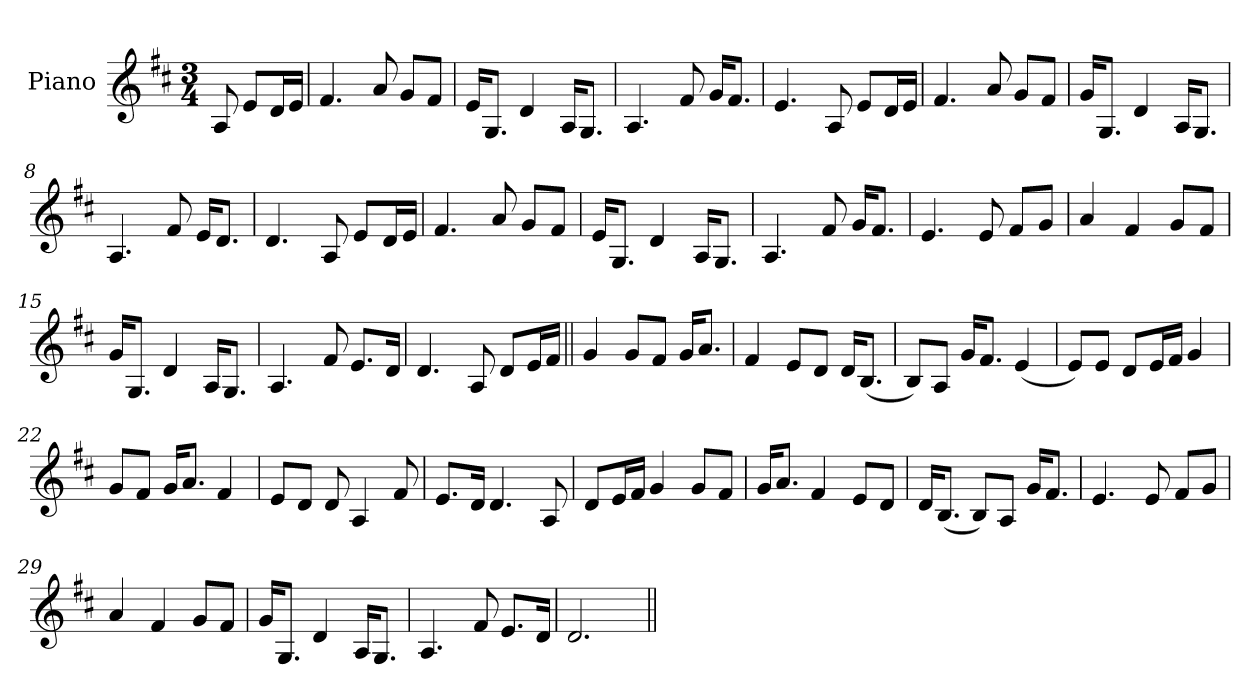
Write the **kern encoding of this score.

**kern
*part1
*staff1
*I"Piano
*I'Pno
*clefG2
*k[f#c#]
*D:
*M3/4
=1
8A/
8e/L
16d/L
16e/JJ
=2
4.f#/
8a/
8g/L
8f#/J
=3
16e/KL
8.G/J
4d/
16A/KL
8.G/J
=4
4.A/
8f#/
16g/KL
8.f#/J
=5
4.e/
8A/
8e/L
16d/L
16e/JJ
=6
4.f#/
8a/
8g/L
8f#/J
!!LO:LB:g=z
=7
16g/KL
8.G/J
4d/
16A/KL
8.G/J
=8
4.A/
8f#/
16e/KL
8.d/J
=9
4.d/
8A/
8e/L
16d/L
16e/JJ
=10
4.f#/
8a/
8g/L
8f#/J
=11
16e/KL
8.G/J
4d/
16A/KL
8.G/J
=12
4.A/
8f#/
16g/KL
8.f#/J
!!LO:LB:g=z
=13
4.e/
8e/
8f#/L
8g/J
=14
4a/
4f#/
8g/L
8f#/J
=15
16g/KL
8.G/J
4d/
16A/KL
8.G/J
=16
4.A/
8f#/
8.e/L
16d/Jk
=17
4.d/
8A/
8d/L
16e/L
16f#/JJ
=18||
4g/
8g/L
8f#/J
16g/KL
8.a/J
!!LO:LB:g=z
=19
4f#/
8e/L
8d/J
16d/KL
(8.B/J
=20
8B/L)
8A/J
16g/KL
8.f#/J
(4e/
=21
8e/L)
8e/J
8d/L
16e/L
16f#/JJ
4g/
=22
8g/L
8f#/J
16g/KL
8.a/J
4f#/
=23
8e/L
8d/J
8d/
4A/
8f#/
=24
8.e/L
16d/Jk
4.d/
8A/
!!LO:LB:g=z
=25
8d/L
16e/L
16f#/JJ
4g/
8g/L
8f#/J
=26
16g/KL
8.a/J
4f#/
8e/L
8d/J
=27
16d/KL
(8.B/J
8B/L)
8A/J
16g/KL
8.f#/J
=28
4.e/
8e/
8f#/L
8g/J
=29
4a/
4f#/
8g/L
8f#/J
=30
16g/KL
8.G/J
4d/
16A/KL
8.G/J
!!LO:LB:g=z
=31
4.A/
8f#/
8.e/L
16d/Jk
=32
2.d/
=||
*-
